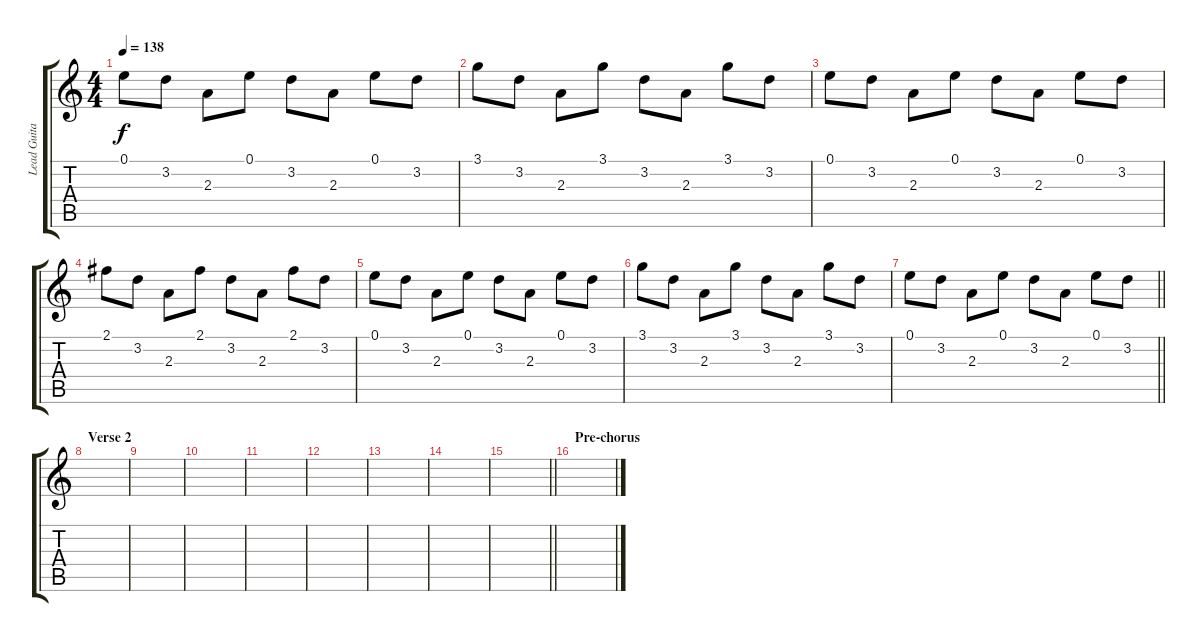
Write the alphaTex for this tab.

\track ("Lead Guitar" "Lead Guita") {instrument acousticguitarsteel}
\staff {score tabs}
\tuning (E4 B3 G3 D3 A2 E2) {hide}
\ts (4 4)
\tempo 138
\clef g2
\ks c
0.1.8{dy f} 3.2.8 2.3.8 0.1.8 3.2.8 2.3.8 0.1.8 3.2.8 |
3.1.8 3.2.8 2.3.8 3.1.8 3.2.8 2.3.8 3.1.8 3.2.8 |
0.1.8 3.2.8 2.3.8 0.1.8 3.2.8 2.3.8 0.1.8 3.2.8 |
2.1.8 3.2.8 2.3.8 2.1.8 3.2.8 2.3.8 2.1.8 3.2.8 |
0.1.8 3.2.8 2.3.8 0.1.8 3.2.8 2.3.8 0.1.8 3.2.8 |
3.1.8 3.2.8 2.3.8 3.1.8 3.2.8 2.3.8 3.1.8 3.2.8 |
\barLineRight lightlight
0.1.8 3.2.8 2.3.8 0.1.8 3.2.8 2.3.8 0.1.8 3.2.8 |
\section ("" "Verse 2")
|
|
|
|
|
|
|
\barLineRight lightlight
|
\section ("" "Pre-chorus")
